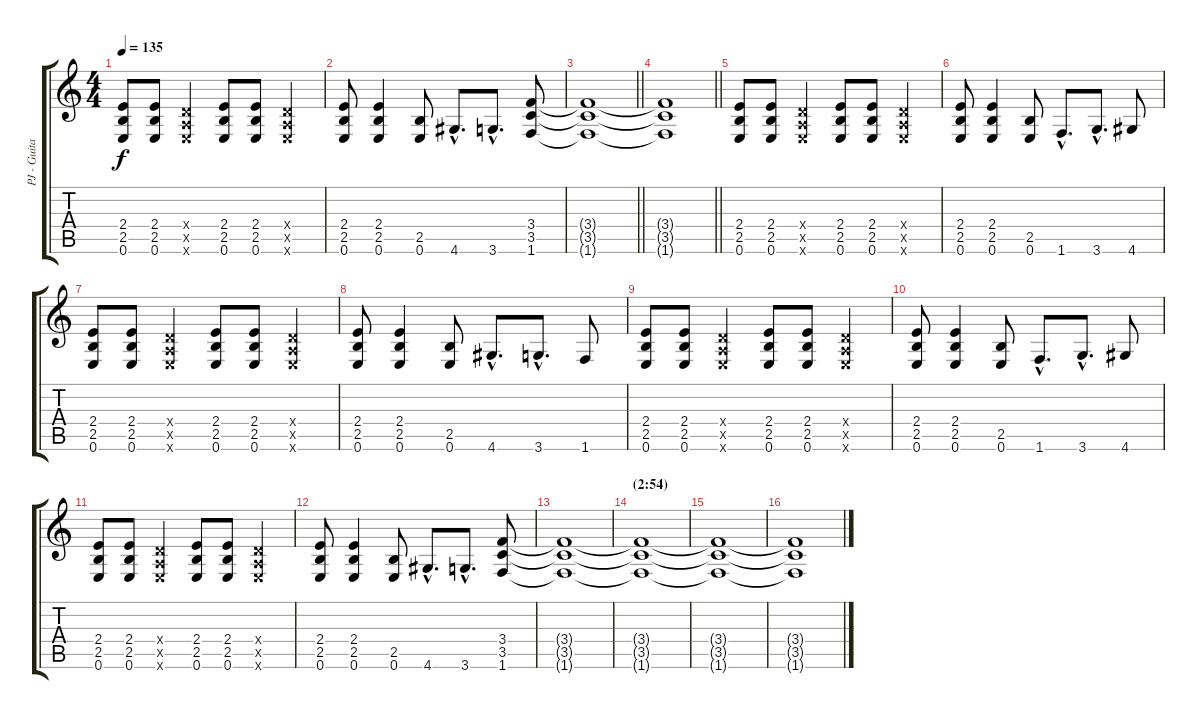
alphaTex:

\track ("PJ - Guitar" "PJ - Guita") {instrument overdrivenguitar}
\staff {score tabs}
\tuning (E4 B3 G3 D3 A2 E2) {hide}
\ts (4 4)
\tempo 135
\clef g2
\ks c
(2.4 2.5 0.6).8{dy f} (2.4 2.5 0.6).8 (0.4{x} 0.5{x} 0.6{x}).4 (2.4 2.5 0.6).8 (2.4 2.5 0.6).8 (0.4{x} 0.5{x} 0.6{x}).4 |
(2.4 2.5 0.6).8 (2.4 2.5 0.6).4 (2.5 0.6).8 4.6{hac}.8{d} 3.6{hac}.8{d} (3.4 3.5 1.6).8 |
\barLineRight lightlight
(3.4{t} 3.5{t} 1.6{t}).1 |
\barLineRight lightlight
(3.4{t} 3.5{t} 1.6{t}).1 |
(2.4 2.5 0.6).8 (2.4 2.5 0.6).8 (0.4{x} 0.5{x} 0.6{x}).4 (2.4 2.5 0.6).8 (2.4 2.5 0.6).8 (0.4{x} 0.5{x} 0.6{x}).4 |
(2.4 2.5 0.6).8 (2.4 2.5 0.6).4 (2.5 0.6).8 1.6{hac}.8{d} 3.6{hac}.8{d} 4.6.8 |
(2.4 2.5 0.6).8 (2.4 2.5 0.6).8 (0.4{x} 0.5{x} 0.6{x}).4 (2.4 2.5 0.6).8 (2.4 2.5 0.6).8 (0.4{x} 0.5{x} 0.6{x}).4 |
(2.4 2.5 0.6).8 (2.4 2.5 0.6).4 (2.5 0.6).8 4.6{hac}.8{d} 3.6{hac}.8{d} 1.6.8 |
(2.4 2.5 0.6).8 (2.4 2.5 0.6).8 (0.4{x} 0.5{x} 0.6{x}).4 (2.4 2.5 0.6).8 (2.4 2.5 0.6).8 (0.4{x} 0.5{x} 0.6{x}).4 |
(2.4 2.5 0.6).8 (2.4 2.5 0.6).4 (2.5 0.6).8 1.6{hac}.8{d} 3.6{hac}.8{d} 4.6.8 |
(2.4 2.5 0.6).8 (2.4 2.5 0.6).8 (0.4{x} 0.5{x} 0.6{x}).4 (2.4 2.5 0.6).8 (2.4 2.5 0.6).8 (0.4{x} 0.5{x} 0.6{x}).4 |
(2.4 2.5 0.6).8 (2.4 2.5 0.6).4 (2.5 0.6).8 4.6{hac}.8{d} 3.6{hac}.8{d} (3.4 3.5 1.6).8 |
(3.4{t} 3.5{t} 1.6{t}).1 |
\section ("" "(2:54)")
(3.4{t} 3.5{t} 1.6{t}).1 |
(3.4{t} 3.5{t} 1.6{t}).1{volume 0} |
(3.4{t} 3.5{t} 1.6{t}).1
